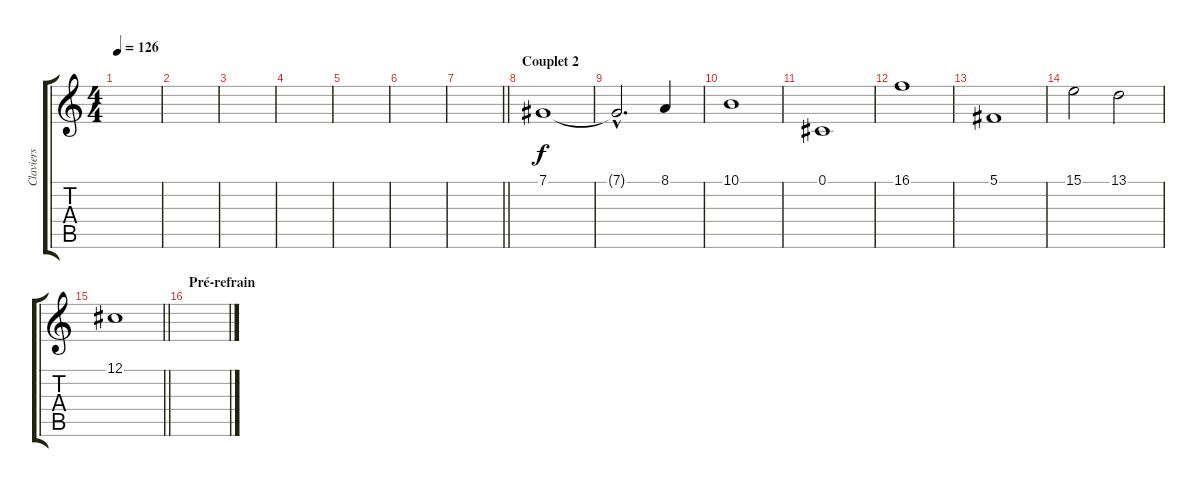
\track ("Claviers" "Claviers") {instrument stringensemble1}
\staff {score tabs}
\tuning (Db4 Ab3 E3 B2 Gb2 Db2) {hide}
\ts (4 4)
\tempo 126
\clef g2
\ks c
|
|
|
|
|
|
\barLineRight lightlight
|
\section ("" "Couplet 2")
7.1.1 |
7.1{hac t}.2{d} 8.1.4 |
10.1.1 |
0.1.1 |
16.1.1 |
5.1.1 |
15.1.2 13.1.2 |
\barLineRight lightlight
12.1.1 |
\section ("" "Pré-refrain")
